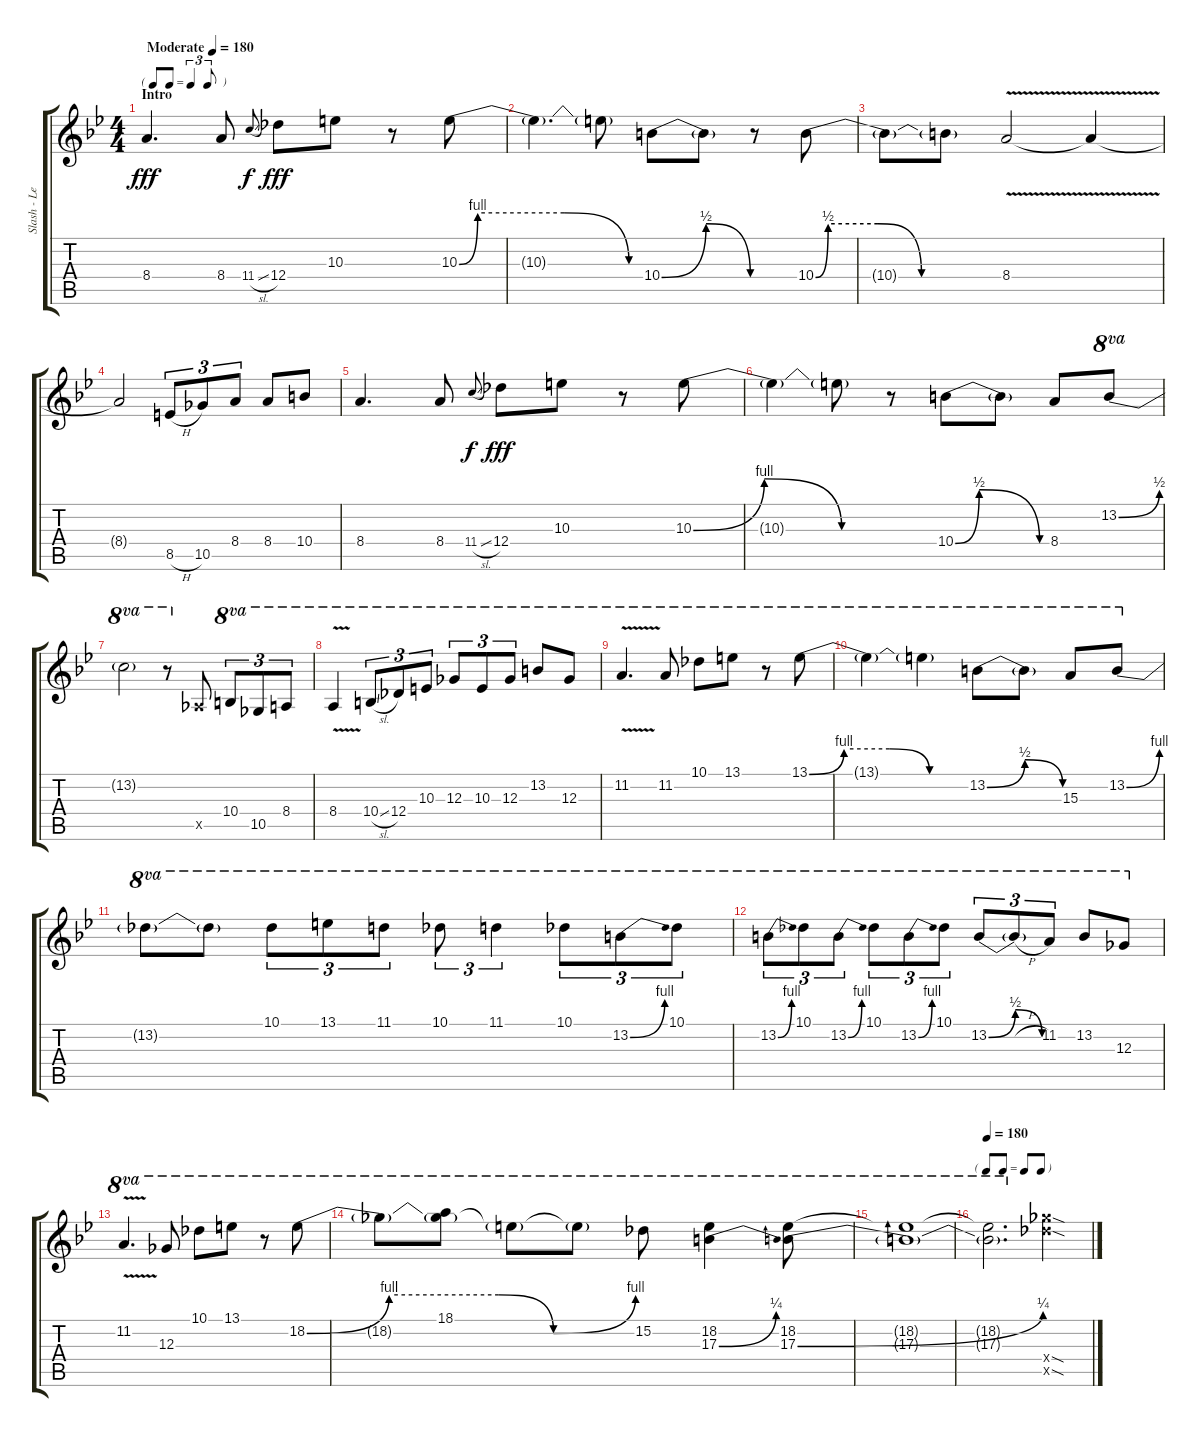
\track ("Slash - Lead Guitar" "Slash - Le") {instrument distortionguitar}
\staff {score tabs}
\tuning (Eb4 Bb3 Gb3 Db3 Ab2 Eb2) {hide}
\ts (4 4)
\tf triplet8th
\section ("" "Intro")
\tempo (180 "Moderate")
\tempo 120
\tempo (180 "Moderate")
\clef g2
\ks bb
8.4.4{d dy fff instrument distortionguitar} 8.4.8 11.4{sl}.8{gr onbeat dy f} 12.4.8{dy fff} 10.3.8 r.8 10.3{be (custom 0 0 6 4 34 4 55 0 60 0)}.8 |
10.3{t}.4{d} 10.3{t}.8 10.4{be (bendrelease 0 0 15 2 15 2 60 0)}.8 10.4{t}.8 r.8 10.4{be (custom 0 0 4 2 20 2 34 0 60 0)}.8 |
10.4{t}.8 10.4{t}.8 8.4{v}.2 8.4{t}.4 |
8.4{t}.2 8.5{h}.8{tu (3 2)} 10.5.8{tu (3 2)} 8.4.8{tu (3 2)} 8.4.8 10.4.8 |
8.4.4{d} 8.4.8 11.4{sl}.8{gr onbeat dy f} 12.4.8{dy fff} 10.3.8 r.8 10.3{be (custom 0 0 22 4 46 0 60 0)}.8 |
10.3{t}.4 10.3{t}.8 r.8 10.4{be (custom 0 0 15 2 53 0 60 0)}.8 10.4{t}.8 8.4.8 13.2{be (bend 0 0 60 2)}.8{ot 8va} |
13.2{t}.2{ot 8va} r.8{ot 8va} 0.5{x}.8 10.4.8{tu (3 2) ot 8va} 10.5.8{tu (3 2) ot 8va} 8.4.8{tu (3 2) ot 8va} |
8.4{v}.4{ot 8va} 10.4{sl}.8{tu (3 2) ot 8va} 12.4.8{tu (3 2) ot 8va} 10.3.8{tu (3 2) ot 8va} 12.3.8{tu (3 2) ot 8va} 10.3.8{tu (3 2) ot 8va} 12.3.8{tu (3 2) ot 8va} 13.2.8{ot 8va} 12.3.8{ot 8va} |
11.2{v}.4{d ot 8va} 11.2.8{ot 8va} 10.1.8{ot 8va} 13.1.8{ot 8va} r.8{ot 8va} 13.1{be (custom 0 0 13 4 30 4 45 0 60 0)}.8{ot 8va} |
13.1{t}.4{ot 8va} 13.1{t}.4{ot 8va} 13.2{be (bendrelease 0 0 6 2 6 2 60 0)}.8{ot 8va} 13.2{t}.8{ot 8va} 15.3.8{ot 8va} 13.2{be (bend 0 0 60 4)}.8{ot 8va} |
13.2{t}.8{ot 8va} 13.2{t}.8{ot 8va} 10.1.8{tu (3 2) ot 8va} 13.1.8{tu (3 2) ot 8va} 11.1.8{tu (3 2) ot 8va} 10.1.8{tu (3 2) ot 8va} 11.1.4{tu (3 2) ot 8va} 10.1.8{tu (3 2) ot 8va} 13.2{be (bend 0 0 60 4)}.8{tu (3 2) ot 8va} 10.1.8{tu (3 2) ot 8va} |
13.2{be (bend 0 0 60 4)}.8{tu (3 2) ot 8va} 10.1.8{tu (3 2) ot 8va} 13.2{be (bend 0 0 60 4)}.8{tu (3 2) ot 8va} 10.1.8{tu (3 2) ot 8va} 13.2{be (bend 0 0 60 4)}.8{tu (3 2) ot 8va} 10.1.8{tu (3 2) ot 8va} 13.2{be (bendrelease 0 0 30 2 30 2 60 0)}.8{tu (3 2) ot 8va} 13.2{h t}.8{tu (3 2) ot 8va} 11.2.8{tu (3 2) ot 8va} 13.2.8{ot 8va} 12.3.8{ot 8va} |
11.2{v}.4{d ot 8va} 12.3.8{ot 8va} 10.1.8{ot 8va} 13.1.8{ot 8va} r.8{ot 8va} 18.2{be (custom 0 0 15 4 35 4 45 0 60 4)}.8{ot 8va} |
18.2{t}.8{ot 8va} (18.1 18.2{t}).8{ot 8va} 18.2{t}.8{ot 8va} 18.2{t}.8{ot 8va} 15.2.8{ot 8va} (18.2 17.3{be (bend 0 0 60 1)}).4{ot 8va} (18.2 17.3{be (bend 0 0 60 1)}).8{ot 8va} |
(18.2{t} 17.3{t}).1{ot 8va} |
\tf none
\tempo 180
(18.2{t} 17.3{t}).2{d ot 8va} (17.4{sod x} 17.5{sod x}).4
